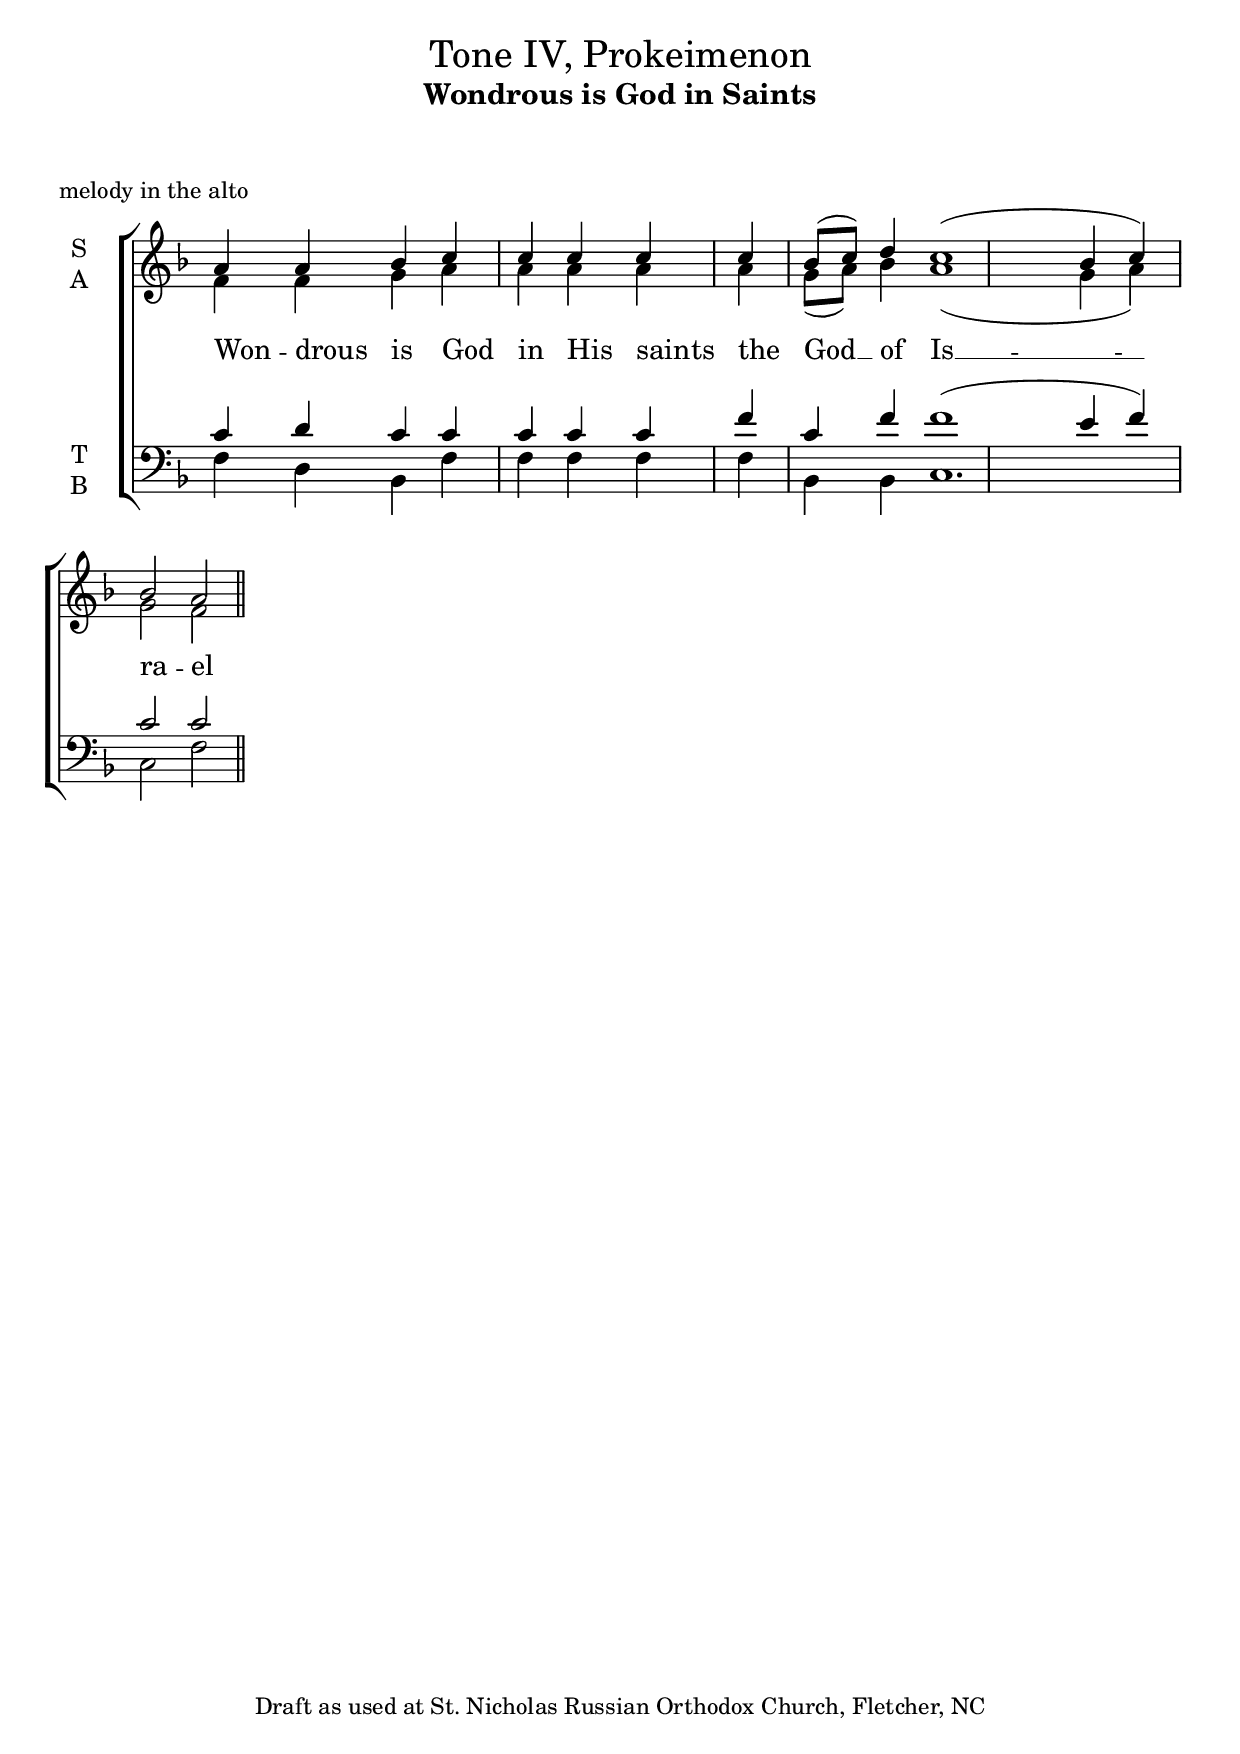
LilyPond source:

\version "2.18.0" 
\include "english.ly" 
\include "gregorian.ly" 

\layout { 
  \context{ 
    \Score \override SpacingSpanner.packed-spacing = ##f 
  } 
  \context{ 
    \Lyrics \override LyricHyphen.minimum-distance = #2.25 
    \override LyricSpace.minimum-distance = #2.25 
  } 
} 

\header { 
  title = \markup\normal-text\fontsize #0.25 
    "Tone IV, Prokeimenon" 
  subtitle = \markup\bold\fontsize #1 
        {"Wondrous is God in Saints"} 
  subsubtitle = \markup\bold\fontsize #4.25 
        {" "} 
  
  meter = \markup\bold\fontsize #4.25 
        {" "} 
    
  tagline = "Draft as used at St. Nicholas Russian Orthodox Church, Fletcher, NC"
 
} 


global = { 
  \key f \major 
  \override Staff.NoteHead.style = #'altdefault 
  \override Staff.TimeSignature.stencil = ##f 
  %\override Staff.BarLine.stencil = ##f 
  \set Score.defaultBarType = "-" 
  \bar "|." 
} 
move = { \bar "" \break }

soprano = 
\relative c'' { 
  \global 
  % 1
  a4 a bf c c c c \bar "|"
  
  % last 
  c4 bf8(c) d4 c1 (bf4 c) bf2 a \bar "||"
}

alto = 
\relative c' { 
  \global 
  % 1
  f4 f g a a a a \bar "|"
  
  %last
  a4 g8 (a) bf4 a1 (g4 a) g2 f \bar "||"
}

tenor = 
\relative c' { 
  \global 
  % 1
  c4 d c c c c c \bar "|"
  
  %last
  f4 c f f1(e4 f) c2 c \bar "||"
} 

bass = 
\relative c { 
  \global 
  % 1
  f4 d bf f' f f f \bar "|"
  
  %last
  f4 bf, bf c1. c2 f  \bar "||"
} 

verse = \lyricmode { 
  % Lyrics follow here. 
  \override LyricText.self-alignment-X = #LEFT
  
  Won -- drous is God in His saints
  the God __ of Is __ -- ra -- el
}


\score {
  \header {
    piece = "melody in the alto"
  }
  \new ChoirStaff <<
    \new Staff \with { 
      midiInstrument = "string ensemble 1" 
      instrumentName = \markup \center-column { "S" "A" } 
    } <<
      \new Voice = "soprano" { \voiceOne \soprano } 
      \new Voice = "alto" { \voiceTwo \alto } 
    >>
    \new Lyrics \lyricsto "soprano" \verse 
    \new Staff \with { 
      midiInstrument = "string ensemble 1" 
      instrumentName = \markup \center-column { "T" "B" } 
    } << 
      \clef bass 
      \new Voice = "tenor" { \voiceThree \tenor } 
      \new Voice = "bass" { \voiceFour \bass } 
    >> 
  >>
  \layout { 
    ragged-last=##t 
    #(layout-set-staff-size 22) 
    \context { 
      \Lyrics 
      \override VerticalAxisGroup.staff-affinity = ##f 
      \override VerticalAxisGroup.staff-staff-spacing = 
        #'((basic-distance . 0) 
           (minimum-distance . 2) 
           (padding . 2)) 
    } 
    indent = 1.25\cm 
    \context { 
      \Staff 
      \override VerticalAxisGroup.staff-staff-spacing = 
        #'((basic-distance . 0) 
           (minimum-distance . 2) 
           (padding . 2)) 
    } 
  } 
}